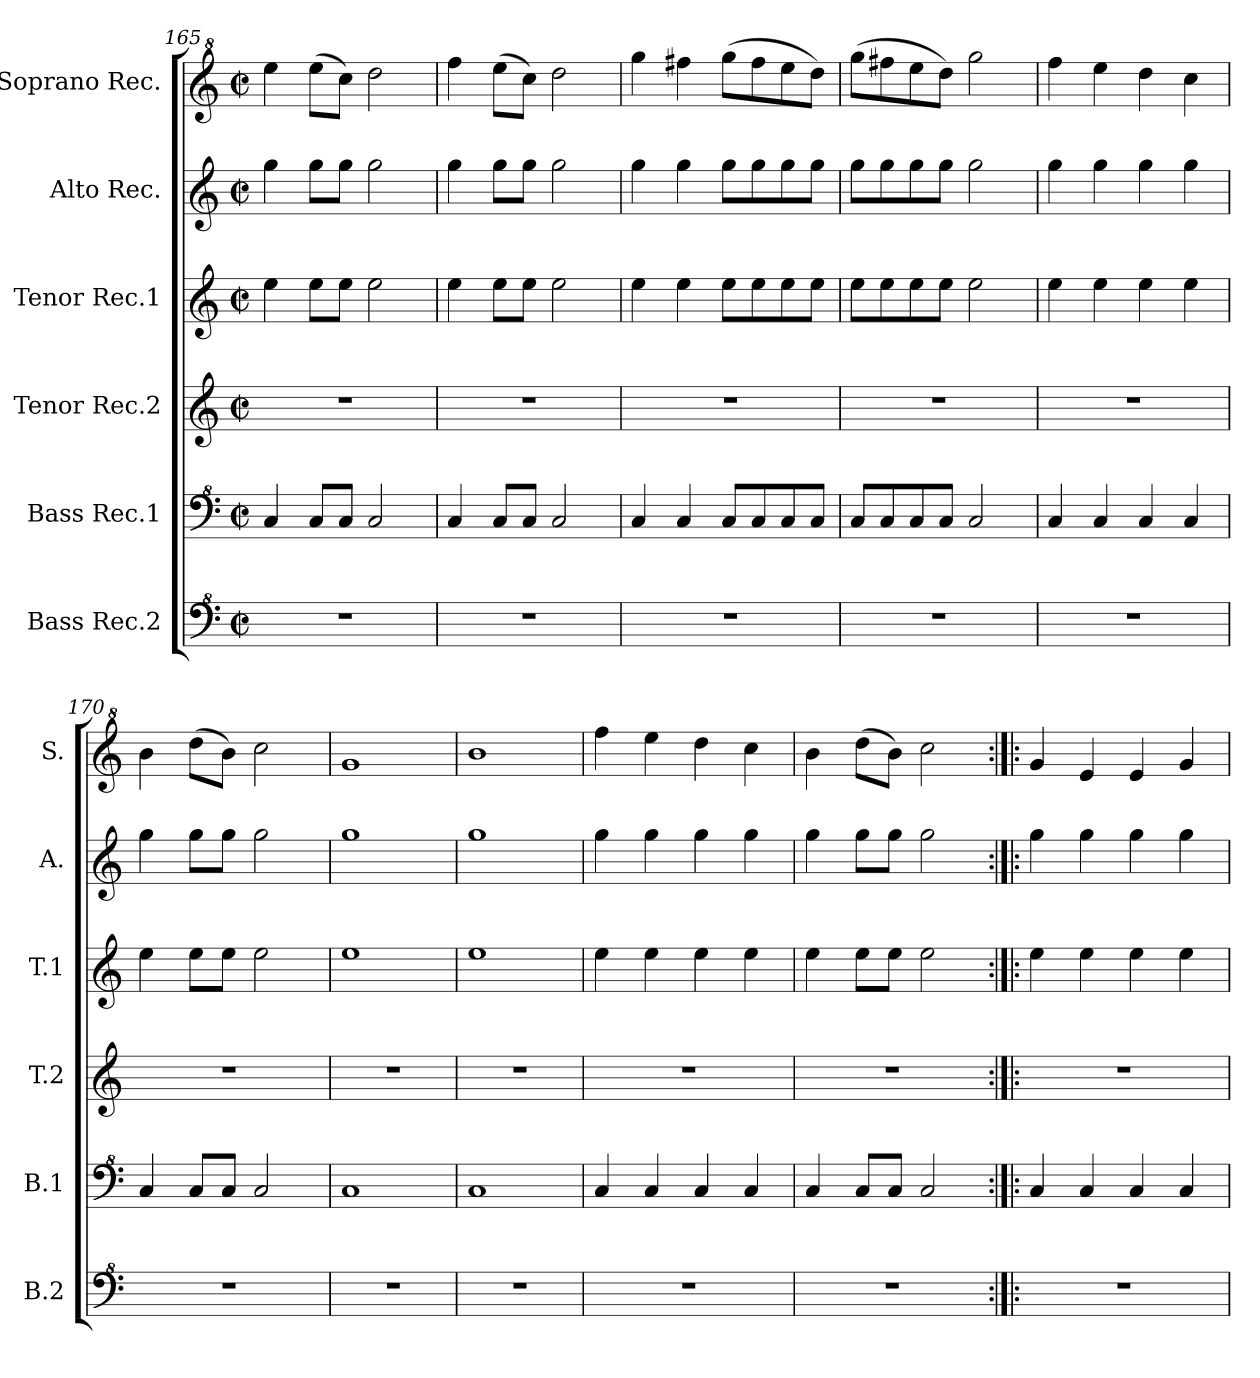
**kern	**kern	**kern	**kern	**kern	**kern
*part6	*part5	*part4	*part3	*part2	*part1
*staff6	*staff5	*staff4	*staff3	*staff2	*staff1
*I"Bass Rec.2	*I"Bass Rec.1	*I"Tenor Rec.2	*I"Tenor Rec.1	*I"Alto Rec.	*I"Soprano Rec.
*I'B.2	*I'B.1	*I'T.2	*I'T.1	*I'A.	*I'S.
*clefF^4	*clefF^4	*clefG2	*clefG2	*clefG2	*clefG^2
*k[]	*k[]	*k[]	*k[]	*k[]	*k[]
*M2/2	*M2/2	*M2/2	*M2/2	*M2/2	*M2/2
*met(c|)	*met(c|)	*met(c|)	*met(c|)	*met(c|)	*met(c|)
=165	=165	=165	=165	=165	=165
1r	4c/	1r	4ee\	4gg\	4eee\
.	8c/L	.	8ee\L	8gg\L	(8eee\L
.	8c/J	.	8ee\J	8gg\J	8ccc\J)
.	2c/	.	2ee\	2gg\	2ddd\
=166	=166	=166	=166	=166	=166
1r	4c/	1r	4ee\	4gg\	4fff\
.	8c/L	.	8ee\L	8gg\L	(8eee\L
.	8c/J	.	8ee\J	8gg\J	8ccc\J)
.	2c/	.	2ee\	2gg\	2ddd\
=167	=167	=167	=167	=167	=167
1r	4c/	1r	4ee\	4gg\	4ggg\
.	4c/	.	4ee\	4gg\	4fff#X\
.	8c/L	.	8ee\L	8gg\L	(8ggg\L
.	8c/	.	8ee\	8gg\	8fff#\
.	8c/	.	8ee\	8gg\	8eee\
.	8c/J	.	8ee\J	8gg\J	8ddd\J)
!!LO:LB:g=z
=168	=168	=168	=168	=168	=168
1r	8c/L	1r	8ee\L	8gg\L	(8ggg\L
.	8c/	.	8ee\	8gg\	8fff#X\
.	8c/	.	8ee\	8gg\	8eee\
.	8c/J	.	8ee\J	8gg\J	8ddd\J)
.	2c/	.	2ee\	2gg\	2ggg\
=169	=169	=169	=169	=169	=169
1r	4c/	1r	4ee\	4gg\	4fff\
.	4c/	.	4ee\	4gg\	4eee\
.	4c/	.	4ee\	4gg\	4ddd\
.	4c/	.	4ee\	4gg\	4ccc\
=170	=170	=170	=170	=170	=170
1r	4c/	1r	4ee\	4gg\	4bb\
.	8c/L	.	8ee\L	8gg\L	(8ddd\L
.	8c/J	.	8ee\J	8gg\J	8bb\J)
.	2c/	.	2ee\	2gg\	2ccc\
=171	=171	=171	=171	=171	=171
1r	1c	1r	1ee	1gg	1gg
=172	=172	=172	=172	=172	=172
1r	1c	1r	1ee	1gg	1bb
=173	=173	=173	=173	=173	=173
1r	4c/	1r	4ee\	4gg\	4fff\
.	4c/	.	4ee\	4gg\	4eee\
.	4c/	.	4ee\	4gg\	4ddd\
.	4c/	.	4ee\	4gg\	4ccc\
=174	=174	=174	=174	=174	=174
1r	4c/	1r	4ee\	4gg\	4bb\
.	8c/L	.	8ee\L	8gg\L	(8ddd\L
.	8c/J	.	8ee\J	8gg\J	8bb\J)
.	2c/	.	2ee\	2gg\	2ccc\
=175:|!|:	=175:|!|:	=175:|!|:	=175:|!|:	=175:|!|:	=175:|!|:
1r	4c/	1r	4ee\	4gg\	4gg/
.	4c/	.	4ee\	4gg\	4ee/
.	4c/	.	4ee\	4gg\	4ee/
.	4c/	.	4ee\	4gg\	4gg/
=	=	=	=	=	=
*-	*-	*-	*-	*-	*-
